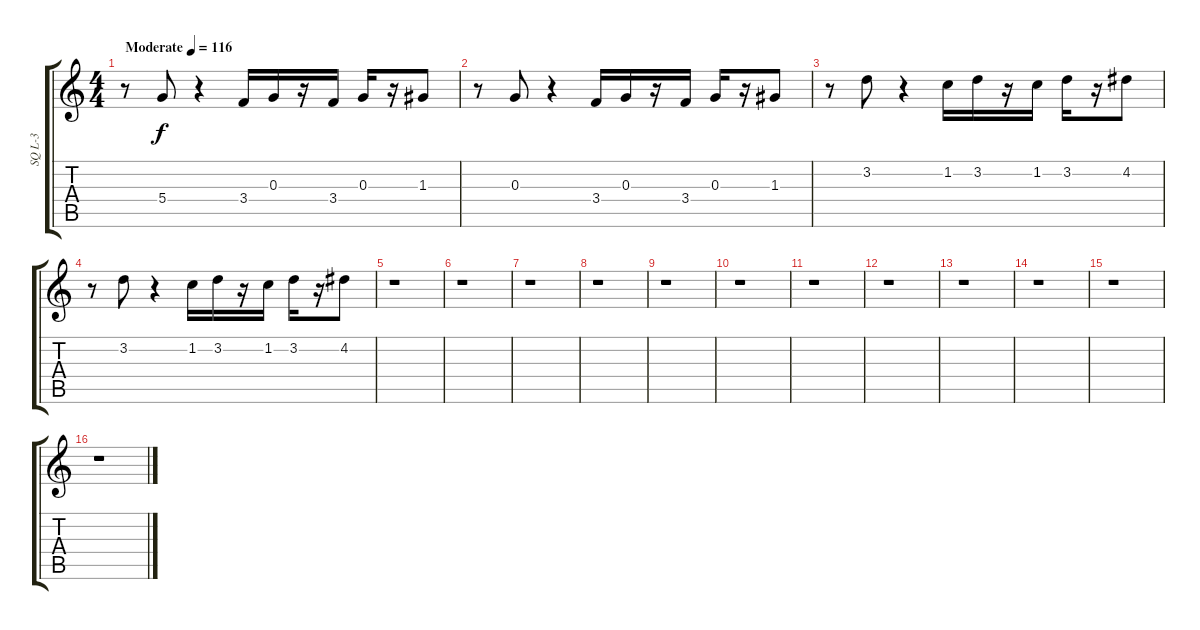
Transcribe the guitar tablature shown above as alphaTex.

\track ("SQ L-3" "SQ L-3") {instrument distortionguitar}
\staff {score tabs}
\tuning (E4 B3 G3 D3 A2 E2) {hide}
\ts (4 4)
\tempo (116 "Moderate")
\clef g2
\ks c
r.8{dy f instrument distortionguitar} 5.4.8 r.4 3.4.16 0.3.16 r.16 3.4.16 0.3.16 r.16 1.3.8 |
r.8 0.3.8 r.4 3.4.16 0.3.16 r.16 3.4.16 0.3.16 r.16 1.3.8 |
r.8 3.2.8 r.4 1.2.16 3.2.16 r.16 1.2.16 3.2.16 r.16 4.2.8 |
r.8 3.2.8 r.4 1.2.16 3.2.16 r.16 1.2.16 3.2.16 r.16 4.2.8 |
r.1 |
r.1 |
r.1 |
r.1 |
r.1 |
r.1 |
r.1 |
r.1 |
r.1 |
r.1 |
r.1 |
r.1
